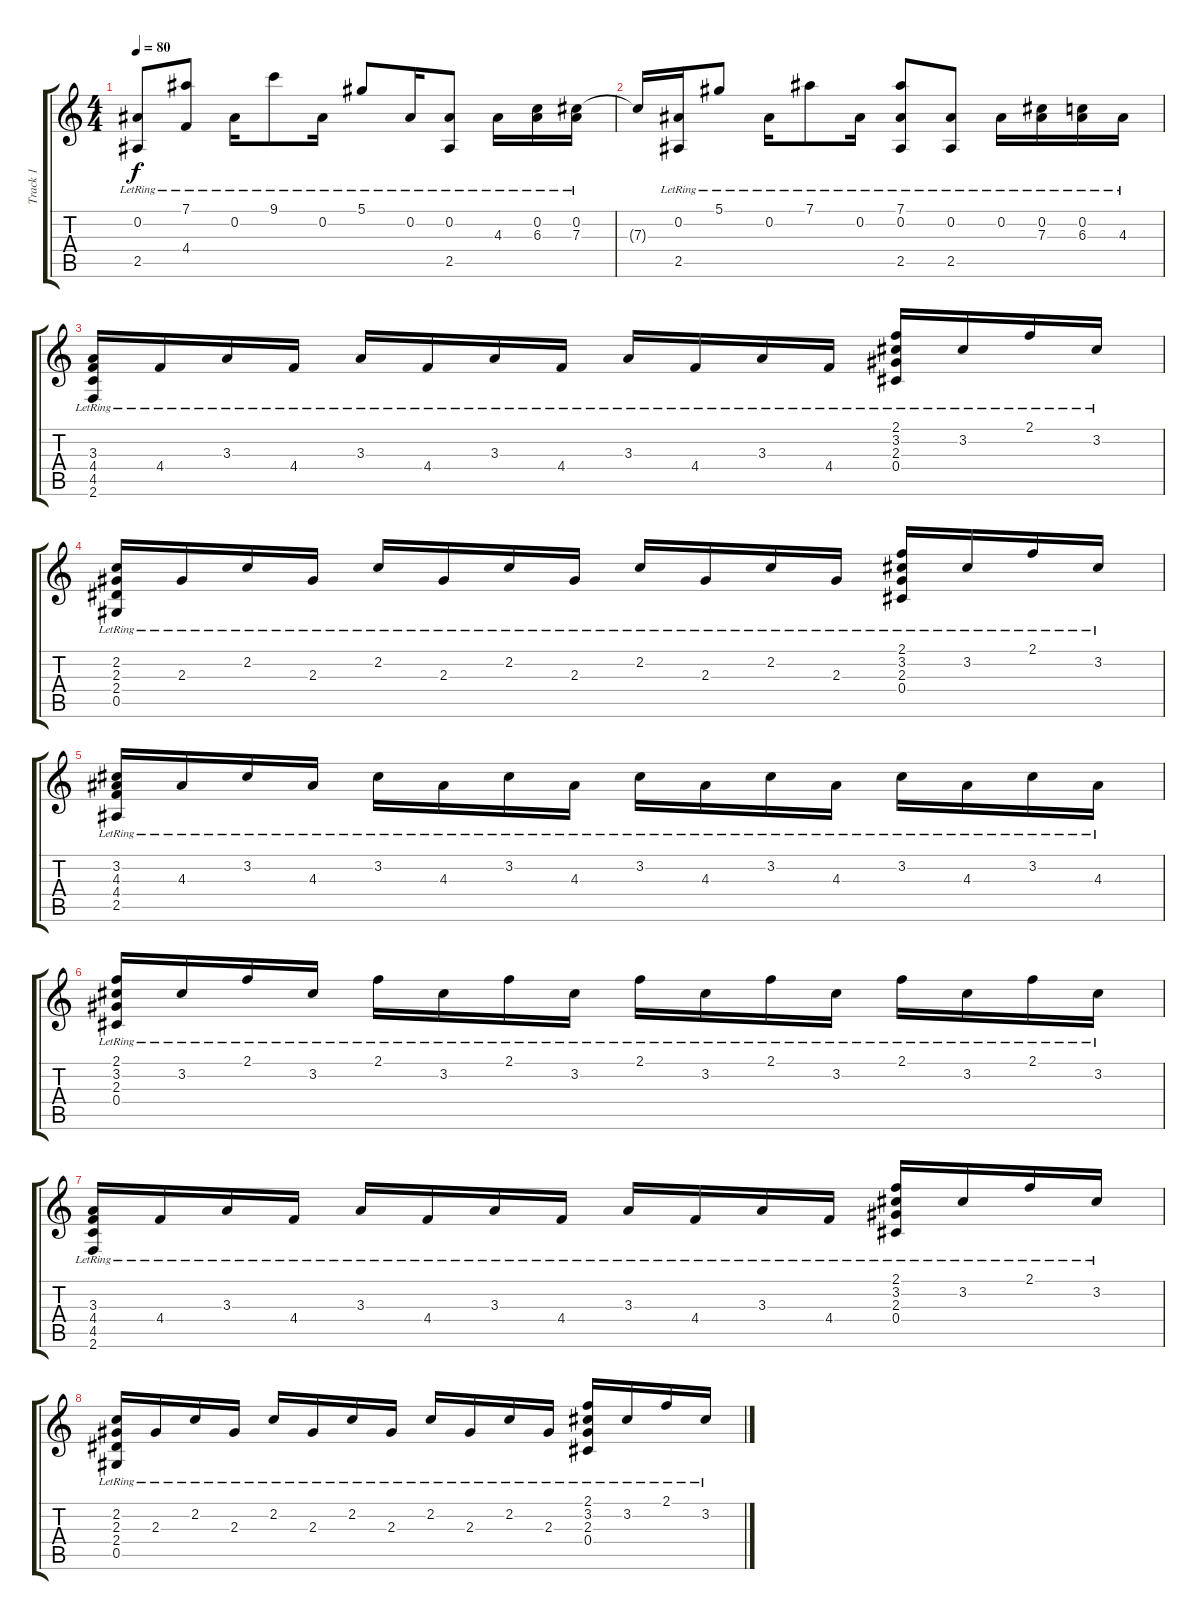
\track ("Track 1" "Track 1") {instrument acousticguitarsteel}
\staff {score tabs}
\tuning (Eb4 Bb3 Gb3 Db3 Ab2 Eb2) {hide}
\ts (4 4)
\tempo 80
\clef g2
\ks c
(0.2{lr} 2.5{lr}).8{dy f} (7.1{lr} 4.4{lr}).8 0.2{lr}.16 9.1{lr}.8 0.2{lr}.16 5.1{lr}.8 0.2{lr}.16 (0.2{lr} 2.5{lr}).8 4.3{lr}.16 (0.2{lr} 6.3{lr}).16 (0.2{lr} 7.3{lr}).16 |
7.3{t}.16 (0.2{lr} 2.5{lr}).16 5.1{lr}.8 0.2{lr}.16 7.1{lr}.8 0.2{lr}.16 (7.1{lr} 0.2{lr} 2.5{lr}).8 (0.2{lr} 2.5{lr}).8 0.2{lr}.16 (0.2{lr} 7.3{lr}).16 (0.2{lr} 6.3{lr}).16 4.3{lr}.16 |
(3.3{lr} 4.4{lr} 4.5{lr} 2.6{lr}).16 4.4{lr}.16 3.3{lr}.16 4.4{lr}.16 3.3{lr}.16 4.4{lr}.16 3.3{lr}.16 4.4{lr}.16 3.3{lr}.16 4.4{lr}.16 3.3{lr}.16 4.4{lr}.16 (2.1{lr} 3.2{lr} 2.3{lr} 0.4{lr}).16 3.2{lr}.16 2.1{lr}.16 3.2{lr}.16 |
(2.2{lr} 2.3{lr} 2.4{lr} 0.5{lr}).16 2.3{lr}.16 2.2{lr}.16 2.3{lr}.16 2.2{lr}.16 2.3{lr}.16 2.2{lr}.16 2.3{lr}.16 2.2{lr}.16 2.3{lr}.16 2.2{lr}.16 2.3{lr}.16 (2.1{lr} 3.2{lr} 2.3{lr} 0.4{lr}).16 3.2{lr}.16 2.1{lr}.16 3.2{lr}.16 |
(3.2{lr} 4.3{lr} 4.4{lr} 2.5{lr}).16 4.3{lr}.16 3.2{lr}.16 4.3{lr}.16 3.2{lr}.16 4.3{lr}.16 3.2{lr}.16 4.3{lr}.16 3.2{lr}.16 4.3{lr}.16 3.2{lr}.16 4.3{lr}.16 3.2{lr}.16 4.3{lr}.16 3.2{lr}.16 4.3{lr}.16 |
(2.1{lr} 3.2{lr} 2.3{lr} 0.4{lr}).16 3.2{lr}.16 2.1{lr}.16 3.2{lr}.16 2.1{lr}.16 3.2{lr}.16 2.1{lr}.16 3.2{lr}.16 2.1{lr}.16 3.2{lr}.16 2.1{lr}.16 3.2{lr}.16 2.1{lr}.16 3.2{lr}.16 2.1{lr}.16 3.2{lr}.16 |
(3.3{lr} 4.4{lr} 4.5{lr} 2.6{lr}).16 4.4{lr}.16 3.3{lr}.16 4.4{lr}.16 3.3{lr}.16 4.4{lr}.16 3.3{lr}.16 4.4{lr}.16 3.3{lr}.16 4.4{lr}.16 3.3{lr}.16 4.4{lr}.16 (2.1{lr} 3.2{lr} 2.3{lr} 0.4{lr}).16 3.2{lr}.16 2.1{lr}.16 3.2{lr}.16 |
(2.2{lr} 2.3{lr} 2.4{lr} 0.5{lr}).16 2.3{lr}.16 2.2{lr}.16 2.3{lr}.16 2.2{lr}.16 2.3{lr}.16 2.2{lr}.16 2.3{lr}.16 2.2{lr}.16 2.3{lr}.16 2.2{lr}.16 2.3{lr}.16 (2.1{lr} 3.2{lr} 2.3{lr} 0.4{lr}).16 3.2{lr}.16 2.1{lr}.16 3.2{lr}.16
